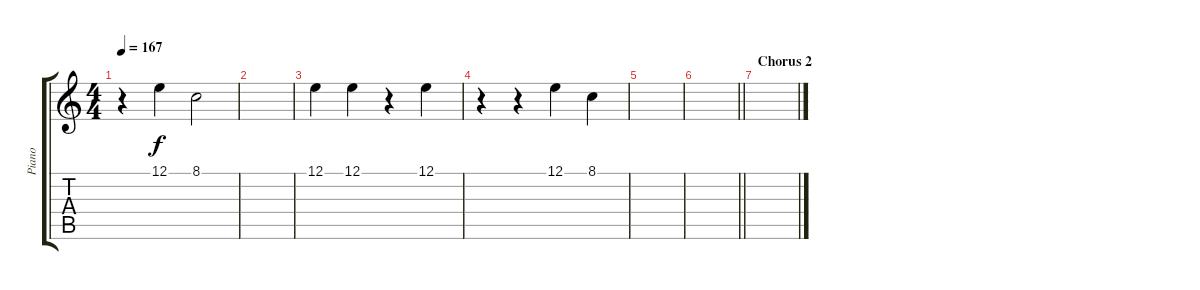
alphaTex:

\track ("Piano" "Piano") {instrument electricgrandpiano}
\staff {score tabs}
\tuning (E4 B3 G3 D3 A2 E2) {hide}
\ts (4 4)
\tempo 167
\clef g2
\ks c
r.4{dy f} 12.1.4 8.1.2 |
|
12.1.4 12.1.4 r.4 12.1.4 |
r.4 r.4 12.1.4 8.1.4 |
|
\barLineRight lightlight
|
\section ("" "Chorus 2")
